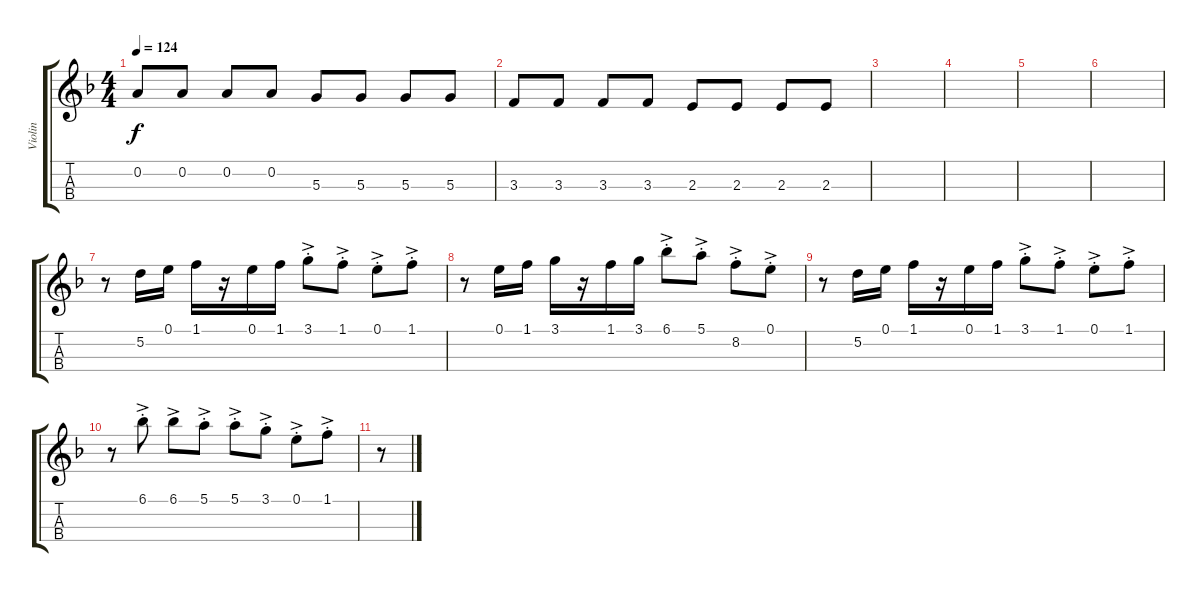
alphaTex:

\track ("Violin" "Violin") {instrument violin}
\staff {score tabs}
\tuning (E5 A4 D4 G3) {hide}
\ts (4 4)
\tempo 124
\clef g2
\ks dminor
0.2.8{dy f} 0.2.8 0.2.8 0.2.8 5.3.8 5.3.8 5.3.8 5.3.8 |
3.3.8 3.3.8 3.3.8 3.3.8 2.3.8 2.3.8 2.3.8 2.3.8 |
|
|
|
|
r.8 5.2.16 0.1.16 1.1.16 r.16 0.1.16 1.1.16 3.1{ac st}.8 1.1{ac st}.8 0.1{ac st}.8 1.1{ac st}.8 |
r.8 0.1.16 1.1.16 3.1.16 r.16 1.1.16 3.1.16 6.1{ac st}.8 5.1{ac st}.8 8.2{ac st}.8 0.1{ac st}.8 |
r.8 5.2.16 0.1.16 1.1.16 r.16 0.1.16 1.1.16 3.1{ac st}.8 1.1{ac st}.8 0.1{ac st}.8 1.1{ac st}.8 |
r.8 6.1{ac st}.8 6.1{ac}.8 5.1{ac st}.8 5.1{ac st}.8 3.1{ac st}.8 0.1{ac st}.8 1.1{ac st}.8 |
r.8
